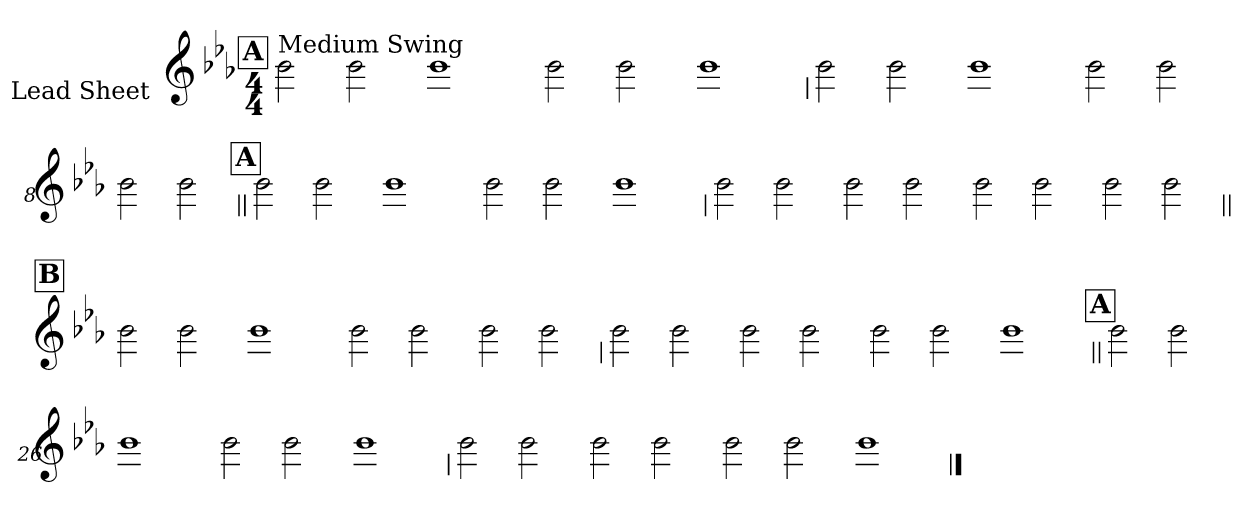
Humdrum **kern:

**kern
*part1
*staff1
*I"Lead Sheet
*stria0
*clefG2
*k[b-e-a-]
*c:
*M4/4
!!LO:REH:place=s1:a:t=A
=1||
!LO:TX:a:t=Medium Swing
2b-
2b-
=2-
1b-
=3-
2b-
2b-
=4-
1b-
!!LO:LB:g=z
=5
2b-
2b-
=6-
1b-
=7-
2b-
2b-
=8-
2b-
2b-
!!LO:LB:g=z
!!LO:REH:place=s1:a:t=A
=9||
2b-
2b-
=10-
1b-
=11-
2b-
2b-
=12-
1b-
!!LO:LB:g=z
=13
2b-
2b-
=14-
2b-
2b-
=15-
2b-
2b-
=16-
2b-
2b-
!!LO:LB:g=z
!!LO:REH:place=s1:a:t=B
=17||
2b-
2b-
=18-
1b-
=19-
2b-
2b-
=20-
2b-
2b-
!!LO:LB:g=z
=21
2b-
2b-
=22-
2b-
2b-
=23-
2b-
2b-
=24-
1b-
!!LO:LB:g=z
!!LO:REH:place=s1:a:t=A
=25||
2b-
2b-
=26-
1b-
=27-
2b-
2b-
=28-
1b-
!!LO:LB:g=z
=29
2b-
2b-
=30-
2b-
2b-
=31-
2b-
2b-
=32-
1b-
==
*-
